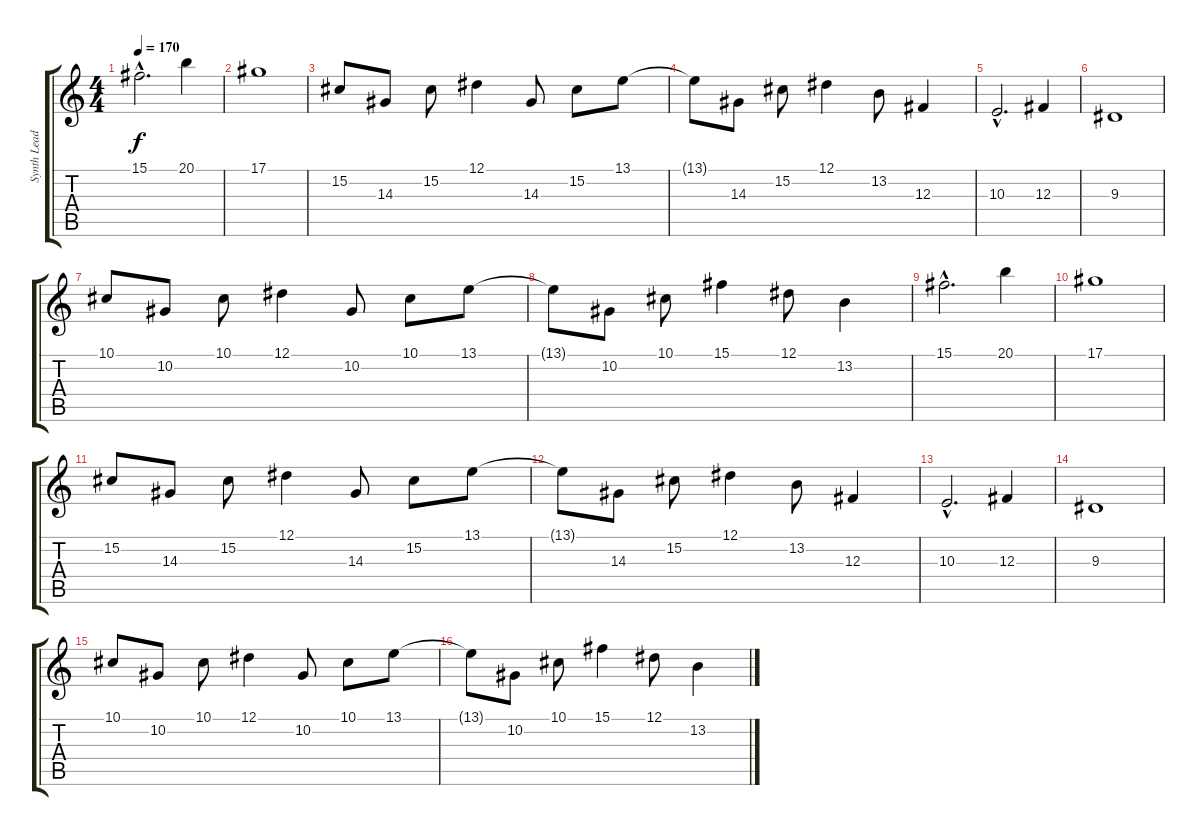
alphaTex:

\track ("Synth Lead" "Synth Lead") {instrument lead2sawtooth}
\staff {score tabs}
\tuning (Eb4 Bb3 Gb3 Db3 Ab2 Eb2) {hide}
\ts (4 4)
\tempo 170
\clef g2
\ks c
15.1{hac}.2{d dy f} 20.1.4 |
17.1.1 |
15.2.8 14.3.8 15.2.8 12.1.4 14.3.8 15.2.8 13.1.8 |
13.1{t}.8 14.3.8 15.2.8 12.1.4 13.2.8 12.3.4 |
10.3{hac}.2{d} 12.3.4 |
9.3.1 |
10.1.8 10.2.8 10.1.8 12.1.4 10.2.8 10.1.8 13.1.8 |
13.1{t}.8 10.2.8 10.1.8 15.1.4 12.1.8 13.2.4 |
15.1{hac}.2{d} 20.1.4 |
17.1.1 |
15.2.8 14.3.8 15.2.8 12.1.4 14.3.8 15.2.8 13.1.8 |
13.1{t}.8 14.3.8 15.2.8 12.1.4 13.2.8 12.3.4 |
10.3{hac}.2{d} 12.3.4 |
9.3.1 |
10.1.8 10.2.8 10.1.8 12.1.4 10.2.8 10.1.8 13.1.8 |
13.1{t}.8 10.2.8 10.1.8 15.1.4 12.1.8 13.2.4
